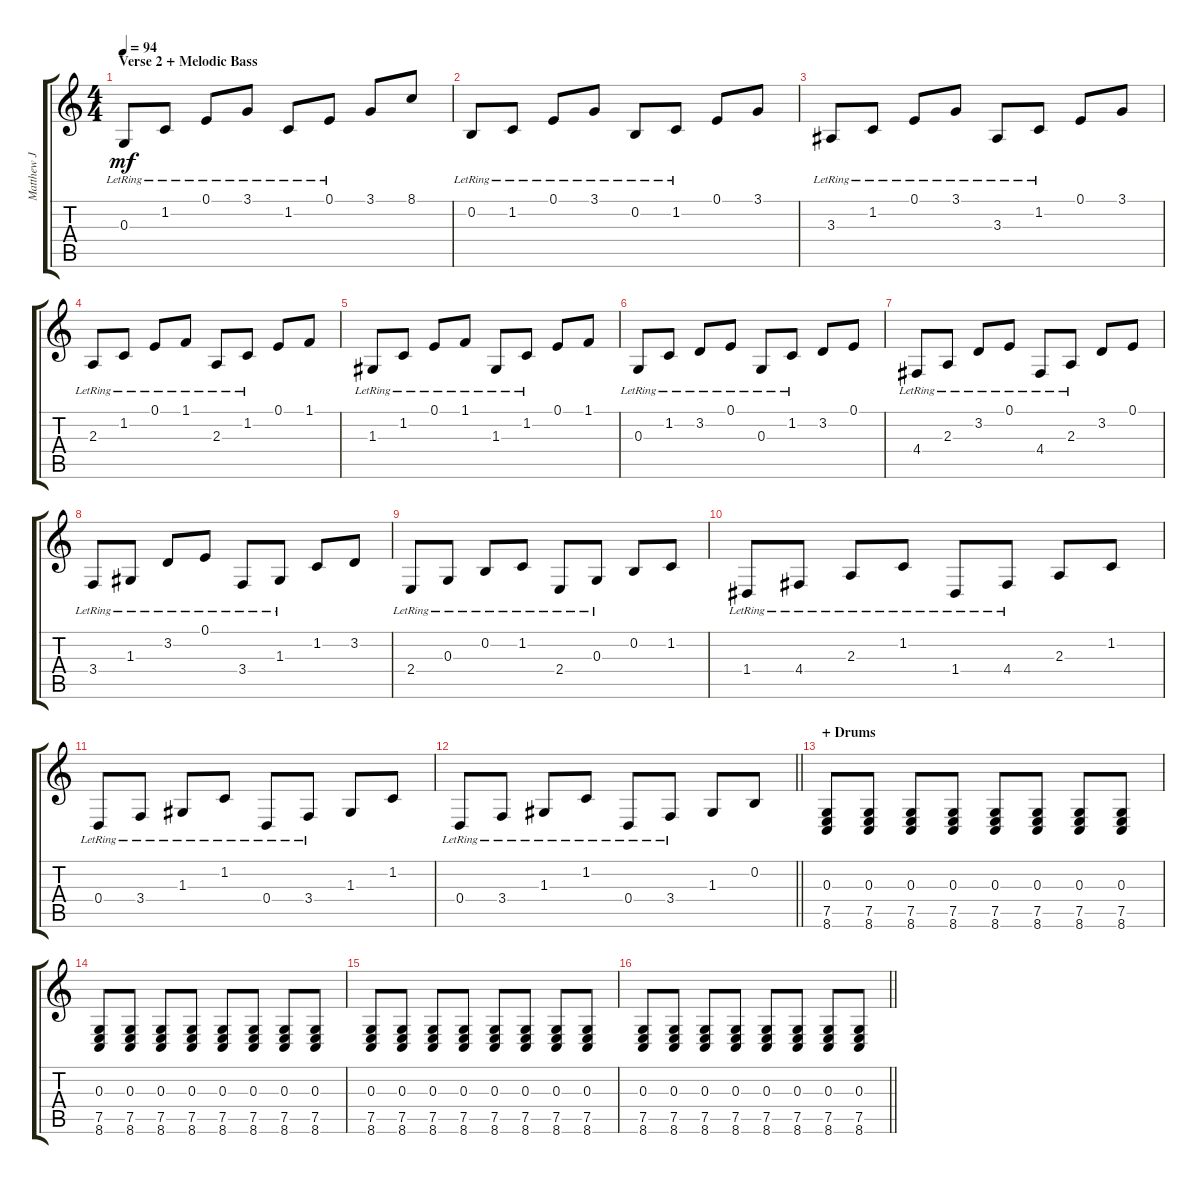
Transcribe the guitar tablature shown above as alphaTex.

\track ("Matthew J Bellamy - RH Rhodes Piano" "Matthew J ") {instrument electricpiano1}
\staff {score tabs}
\tuning (E4 B3 G3 D3 A2 E2) {hide}
\ts (4 4)
\section ("" "Verse 2 + Melodic Bass")
\tempo 94
\clef g2
\ks c
0.3{lr}.8{dy mf} 1.2{lr}.8 0.1{lr}.8 3.1{lr}.8 1.2{lr}.8 0.1{lr}.8 3.1.8 8.1.8 |
0.2{lr}.8 1.2{lr}.8 0.1{lr}.8 3.1{lr}.8 0.2{lr}.8 1.2{lr}.8 0.1.8 3.1.8 |
3.3{lr}.8 1.2{lr}.8 0.1{lr}.8 3.1{lr}.8 3.3{lr}.8 1.2{lr}.8 0.1.8 3.1.8 |
2.3{lr}.8 1.2{lr}.8 0.1{lr}.8 1.1{lr}.8 2.3{lr}.8 1.2{lr}.8 0.1.8 1.1.8 |
1.3{lr}.8 1.2{lr}.8 0.1{lr}.8 1.1{lr}.8 1.3{lr}.8 1.2{lr}.8 0.1.8 1.1.8 |
0.3{lr}.8 1.2{lr}.8 3.2{lr}.8 0.1{lr}.8 0.3{lr}.8 1.2{lr}.8 3.2.8 0.1.8 |
4.4{lr}.8 2.3{lr}.8 3.2{lr}.8 0.1{lr}.8 4.4{lr}.8 2.3{lr}.8 3.2.8 0.1.8 |
3.4{lr}.8 1.3{lr}.8 3.2{lr}.8 0.1{lr}.8 3.4{lr}.8 1.3{lr}.8 1.2.8 3.2.8 |
2.4{lr}.8 0.3{lr}.8 0.2{lr}.8 1.2{lr}.8 2.4{lr}.8 0.3{lr}.8 0.2.8 1.2.8 |
1.4{lr}.8 4.4{lr}.8 2.3{lr}.8 1.2{lr}.8 1.4{lr}.8 4.4{lr}.8 2.3.8 1.2.8 |
0.4{lr}.8 3.4{lr}.8 1.3{lr}.8 1.2{lr}.8 0.4{lr}.8 3.4{lr}.8 1.3.8 1.2.8 |
\barLineRight lightlight
0.4{lr}.8 3.4{lr}.8 1.3{lr}.8 1.2{lr}.8 0.4{lr}.8 3.4{lr}.8 1.3.8 0.2.8 |
\section ("" "+ Drums")
(0.3 7.5 8.6).8 (0.3 7.5 8.6).8 (0.3 7.5 8.6).8 (0.3 7.5 8.6).8 (0.3 7.5 8.6).8 (0.3 7.5 8.6).8 (0.3 7.5 8.6).8 (0.3 7.5 8.6).8 |
(0.3 7.5 8.6).8 (0.3 7.5 8.6).8 (0.3 7.5 8.6).8 (0.3 7.5 8.6).8 (0.3 7.5 8.6).8 (0.3 7.5 8.6).8 (0.3 7.5 8.6).8 (0.3 7.5 8.6).8 |
(0.3 7.5 8.6).8 (0.3 7.5 8.6).8 (0.3 7.5 8.6).8 (0.3 7.5 8.6).8 (0.3 7.5 8.6).8 (0.3 7.5 8.6).8 (0.3 7.5 8.6).8 (0.3 7.5 8.6).8 |
\barLineRight lightlight
(0.3 7.5 8.6).8 (0.3 7.5 8.6).8 (0.3 7.5 8.6).8 (0.3 7.5 8.6).8 (0.3 7.5 8.6).8 (0.3 7.5 8.6).8 (0.3 7.5 8.6).8 (0.3 7.5 8.6).8
